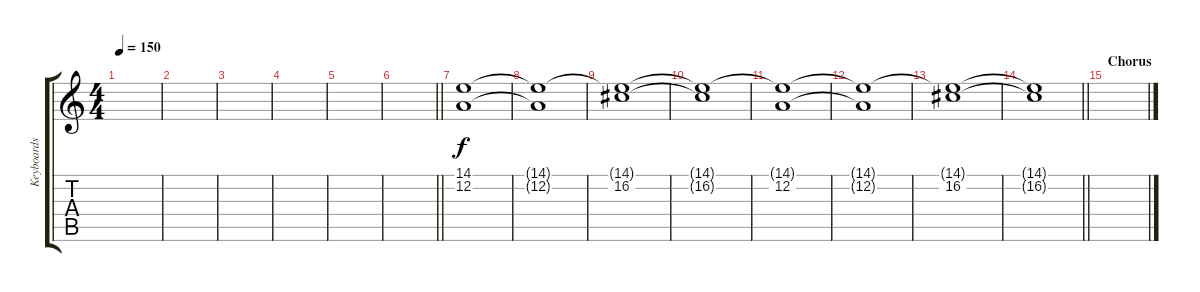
\track ("Keyboards III" "Keyboards ") {instrument fx6goblins}
\staff {score tabs}
\tuning (D4 A3 F3 C3 G2 D2) {hide}
\ts (4 4)
\tempo 150
\clef g2
\ks c
|
|
|
|
|
\barLineRight lightlight
|
\section ("" "")
(14.1 12.2).1 |
(14.1{t} 12.2{t}).1 |
(14.1{t} 16.2).1 |
(14.1{t} 16.2{t}).1 |
(14.1{t} 12.2).1 |
(14.1{t} 12.2{t}).1 |
(14.1{t} 16.2).1 |
\barLineRight lightlight
(14.1{t} 16.2{t}).1 |
\section ("" "Chorus")
